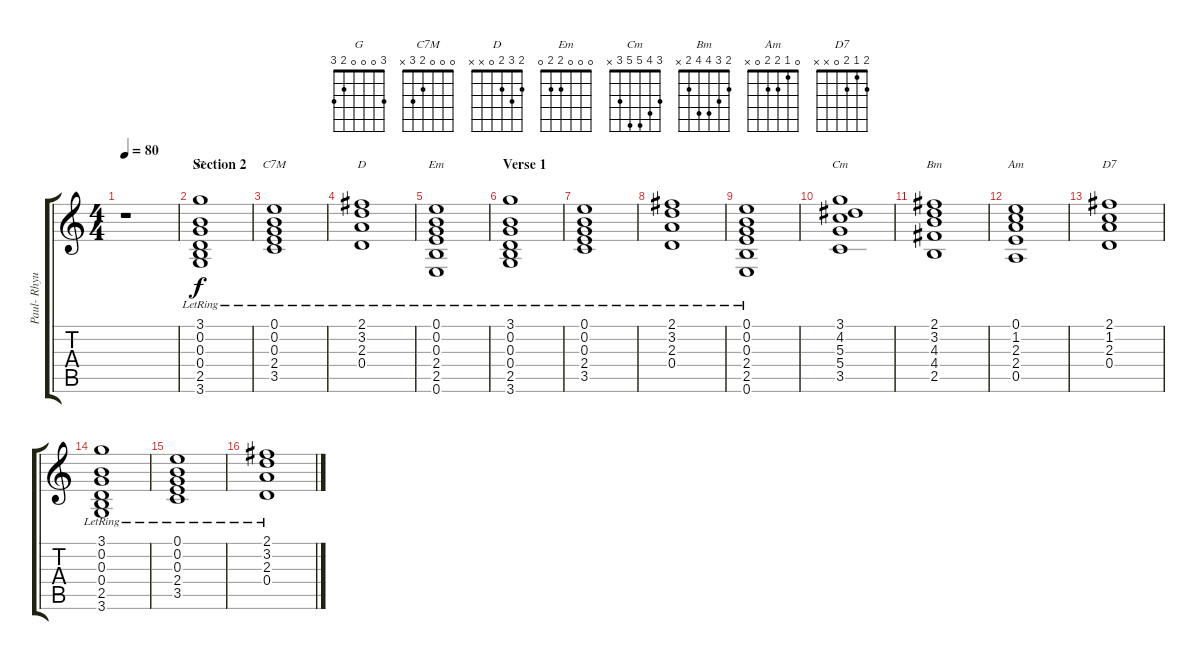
\track ("Paul- Rhyum Guitar" "Paul- Rhyu") {instrument acousticguitarsteel}
\staff {score tabs}
\tuning (E4 B3 G3 D3 A2 E2) {hide}
\chord ("G" 3 0 0 0 2 3)
\chord ("C7M" 0 0 0 2 3 x)
\chord ("D" 2 3 2 0 x x)
\chord ("Em" 0 0 0 2 2 0)
\chord ("Cm" 3 4 5 5 3 x)
\chord ("Bm" 2 3 4 4 2 x)
\chord ("Am" 0 1 2 2 0 x)
\chord ("D7" 2 1 2 0 x x)
\ts (4 4)
\tempo 80
\clef g2
\ks c
r.1{dy f instrument acousticguitarsteel} |
\section ("" "Section 2")
(3.1 0.2 0.3 0.4 2.5 3.6{lr}).1{ch "G" volume 10 instrument electricguitarjazz} |
(0.1 0.2 0.3 2.4 3.5{lr}).1{ch "C7M"} |
(2.1 3.2{lr} 2.3 0.4).1{ch "D"} |
(0.1 0.2{lr} 0.3 2.4 2.5 0.6).1{ch "Em"} |
\section ("" "Verse 1")
(3.1 0.2{lr} 0.3 0.4 2.5 3.6).1 |
(0.1 0.2{lr} 0.3 2.4 3.5).1 |
(2.1 3.2{lr} 2.3 0.4).1 |
(0.1 0.2{lr} 0.3 2.4 2.5 0.6).1 |
(3.1 4.2 5.3 5.4 3.5).1{ch "Cm"} |
(2.1 3.2 4.3 4.4 2.5).1{ch "Bm"} |
(0.1 1.2 2.3 2.4 0.5).1{ch "Am"} |
(2.1 1.2 2.3 0.4).1{ch "D7"} |
(3.1 0.2 0.3 0.4 2.5 3.6{lr}).1 |
(0.1 0.2 0.3 2.4 3.5{lr}).1 |
(2.1 3.2{lr} 2.3 0.4).1
